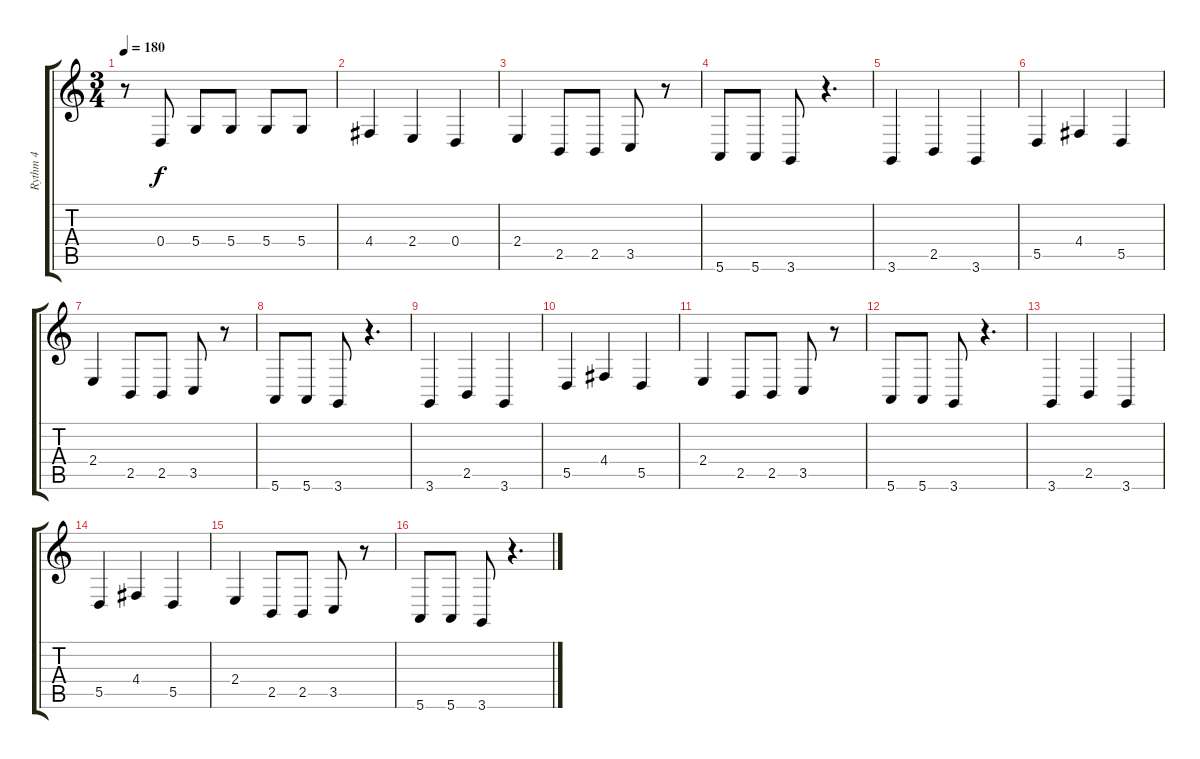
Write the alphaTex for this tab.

\track ("Rythm 4" "Rythm 4") {instrument altosax}
\staff {score tabs}
\tuning (E4 B3 G3 D3 A2 E2) {hide}
\ts (3 4)
\tempo 180
\clef g2
\ks c
r.8{dy f} 0.4.8 5.4.8 5.4.8 5.4.8 5.4.8 |
4.4.4 2.4.4 0.4.4 |
2.4.4 2.5.8 2.5.8 3.5.8 r.8 |
5.6.8 5.6.8 3.6.8 r.4{d} |
3.6.4 2.5.4 3.6.4 |
5.5.4 4.4.4 5.5.4 |
2.4.4 2.5.8 2.5.8 3.5.8 r.8 |
5.6.8 5.6.8 3.6.8 r.4{d} |
3.6.4 2.5.4 3.6.4 |
5.5.4 4.4.4 5.5.4 |
2.4.4 2.5.8 2.5.8 3.5.8 r.8 |
5.6.8 5.6.8 3.6.8 r.4{d} |
3.6.4 2.5.4 3.6.4 |
5.5.4 4.4.4 5.5.4 |
2.4.4 2.5.8 2.5.8 3.5.8 r.8 |
5.6.8 5.6.8 3.6.8 r.4{d}
